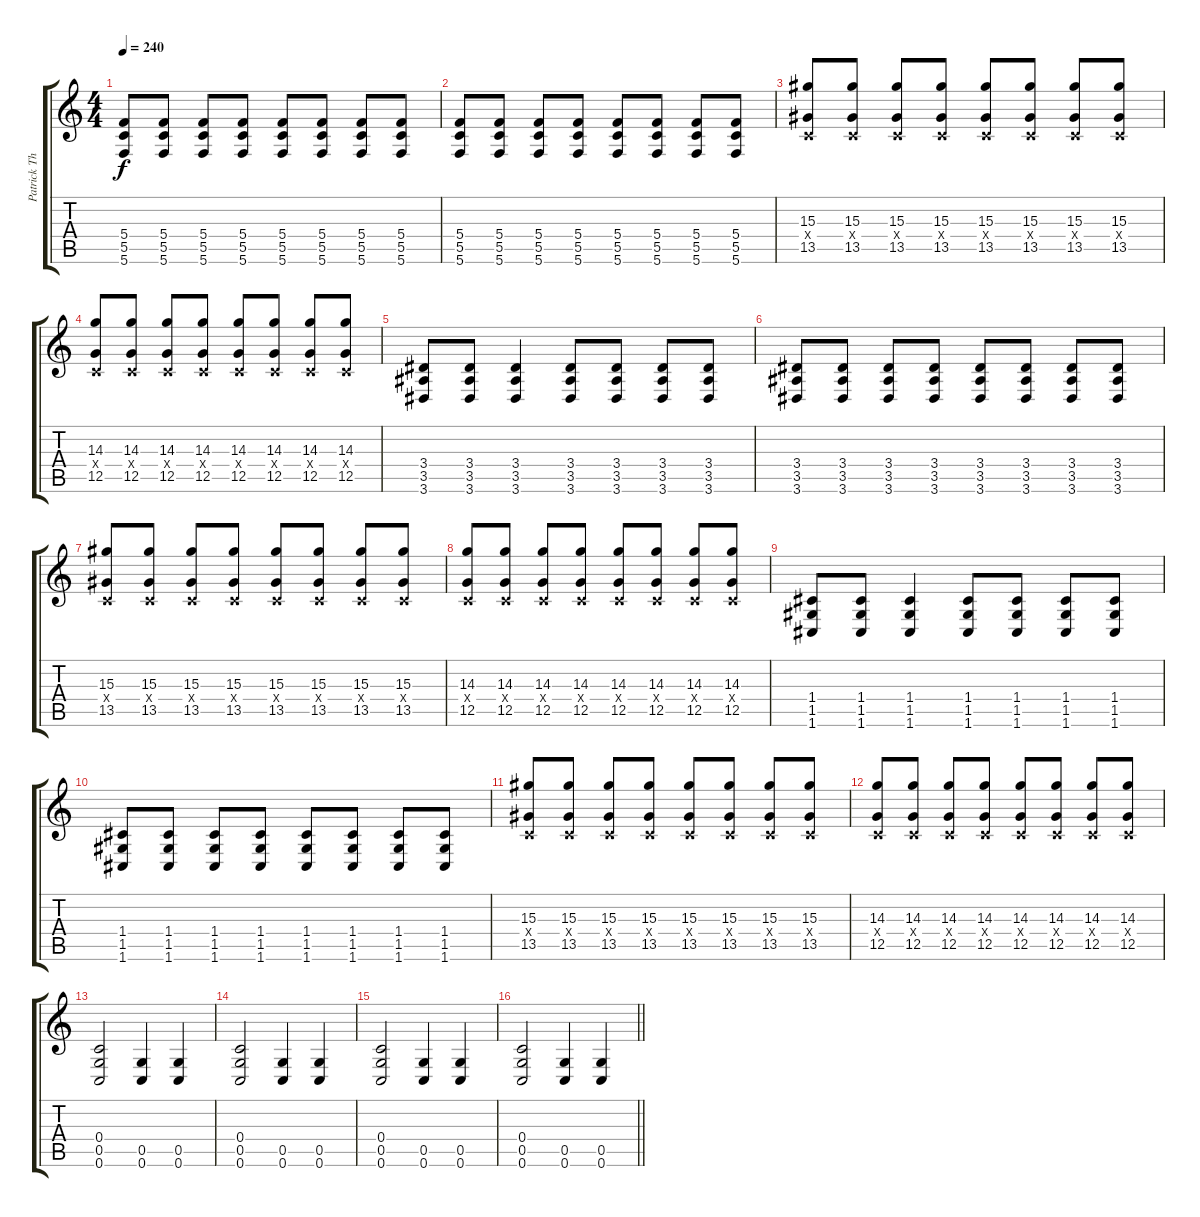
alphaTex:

\track ("Patrick Thompson - Guitar Harmonic" "Patrick Th") {instrument overdrivenguitar}
\staff {score tabs}
\tuning (D4 A3 F3 C3 G2 C2) {hide}
\ts (4 4)
\tempo 240
\clef g2
\ks c
(5.4 5.5 5.6).8{dy f} (5.4 5.5 5.6).8 (5.4 5.5 5.6).8 (5.4 5.5 5.6).8 (5.4 5.5 5.6).8 (5.4 5.5 5.6).8 (5.4 5.5 5.6).8 (5.4 5.5 5.6).8 |
(5.4 5.5 5.6).8 (5.4 5.5 5.6).8 (5.4 5.5 5.6).8 (5.4 5.5 5.6).8 (5.4 5.5 5.6).8 (5.4 5.5 5.6).8 (5.4 5.5 5.6).8 (5.4 5.5 5.6).8 |
(15.3 0.4{x} 13.5).8 (15.3 0.4{x} 13.5).8 (15.3 0.4{x} 13.5).8 (15.3 0.4{x} 13.5).8 (15.3 0.4{x} 13.5).8 (15.3 0.4{x} 13.5).8 (15.3 0.4{x} 13.5).8 (15.3 0.4{x} 13.5).8 |
(14.3 0.4{x} 12.5).8 (14.3 0.4{x} 12.5).8 (14.3 0.4{x} 12.5).8 (14.3 0.4{x} 12.5).8 (14.3 0.4{x} 12.5).8 (14.3 0.4{x} 12.5).8 (14.3 0.4{x} 12.5).8 (14.3 0.4{x} 12.5).8 |
(3.4 3.5 3.6).8 (3.4 3.5 3.6).8 (3.4 3.5 3.6).4 (3.4 3.5 3.6).8 (3.4 3.5 3.6).8 (3.4 3.5 3.6).8 (3.4 3.5 3.6).8 |
(3.4 3.5 3.6).8 (3.4 3.5 3.6).8 (3.4 3.5 3.6).8 (3.4 3.5 3.6).8 (3.4 3.5 3.6).8 (3.4 3.5 3.6).8 (3.4 3.5 3.6).8 (3.4 3.5 3.6).8 |
(15.3 0.4{x} 13.5).8 (15.3 0.4{x} 13.5).8 (15.3 0.4{x} 13.5).8 (15.3 0.4{x} 13.5).8 (15.3 0.4{x} 13.5).8 (15.3 0.4{x} 13.5).8 (15.3 0.4{x} 13.5).8 (15.3 0.4{x} 13.5).8 |
(14.3 0.4{x} 12.5).8 (14.3 0.4{x} 12.5).8 (14.3 0.4{x} 12.5).8 (14.3 0.4{x} 12.5).8 (14.3 0.4{x} 12.5).8 (14.3 0.4{x} 12.5).8 (14.3 0.4{x} 12.5).8 (14.3 0.4{x} 12.5).8 |
(1.4 1.5 1.6).8 (1.4 1.5 1.6).8 (1.4 1.5 1.6).4 (1.4 1.5 1.6).8 (1.4 1.5 1.6).8 (1.4 1.5 1.6).8 (1.4 1.5 1.6).8 |
(1.4 1.5 1.6).8 (1.4 1.5 1.6).8 (1.4 1.5 1.6).8 (1.4 1.5 1.6).8 (1.4 1.5 1.6).8 (1.4 1.5 1.6).8 (1.4 1.5 1.6).8 (1.4 1.5 1.6).8 |
(15.3 0.4{x} 13.5).8 (15.3 0.4{x} 13.5).8 (15.3 0.4{x} 13.5).8 (15.3 0.4{x} 13.5).8 (15.3 0.4{x} 13.5).8 (15.3 0.4{x} 13.5).8 (15.3 0.4{x} 13.5).8 (15.3 0.4{x} 13.5).8 |
(14.3 0.4{x} 12.5).8 (14.3 0.4{x} 12.5).8 (14.3 0.4{x} 12.5).8 (14.3 0.4{x} 12.5).8 (14.3 0.4{x} 12.5).8 (14.3 0.4{x} 12.5).8 (14.3 0.4{x} 12.5).8 (14.3 0.4{x} 12.5).8 |
(0.4 0.5 0.6).2 (0.5 0.6).4 (0.5 0.6).4 |
(0.4 0.5 0.6).2 (0.5 0.6).4 (0.5 0.6).4 |
(0.4 0.5 0.6).2 (0.5 0.6).4 (0.5 0.6).4 |
\barLineRight lightlight
(0.4 0.5 0.6).2 (0.5 0.6).4 (0.5 0.6).4
